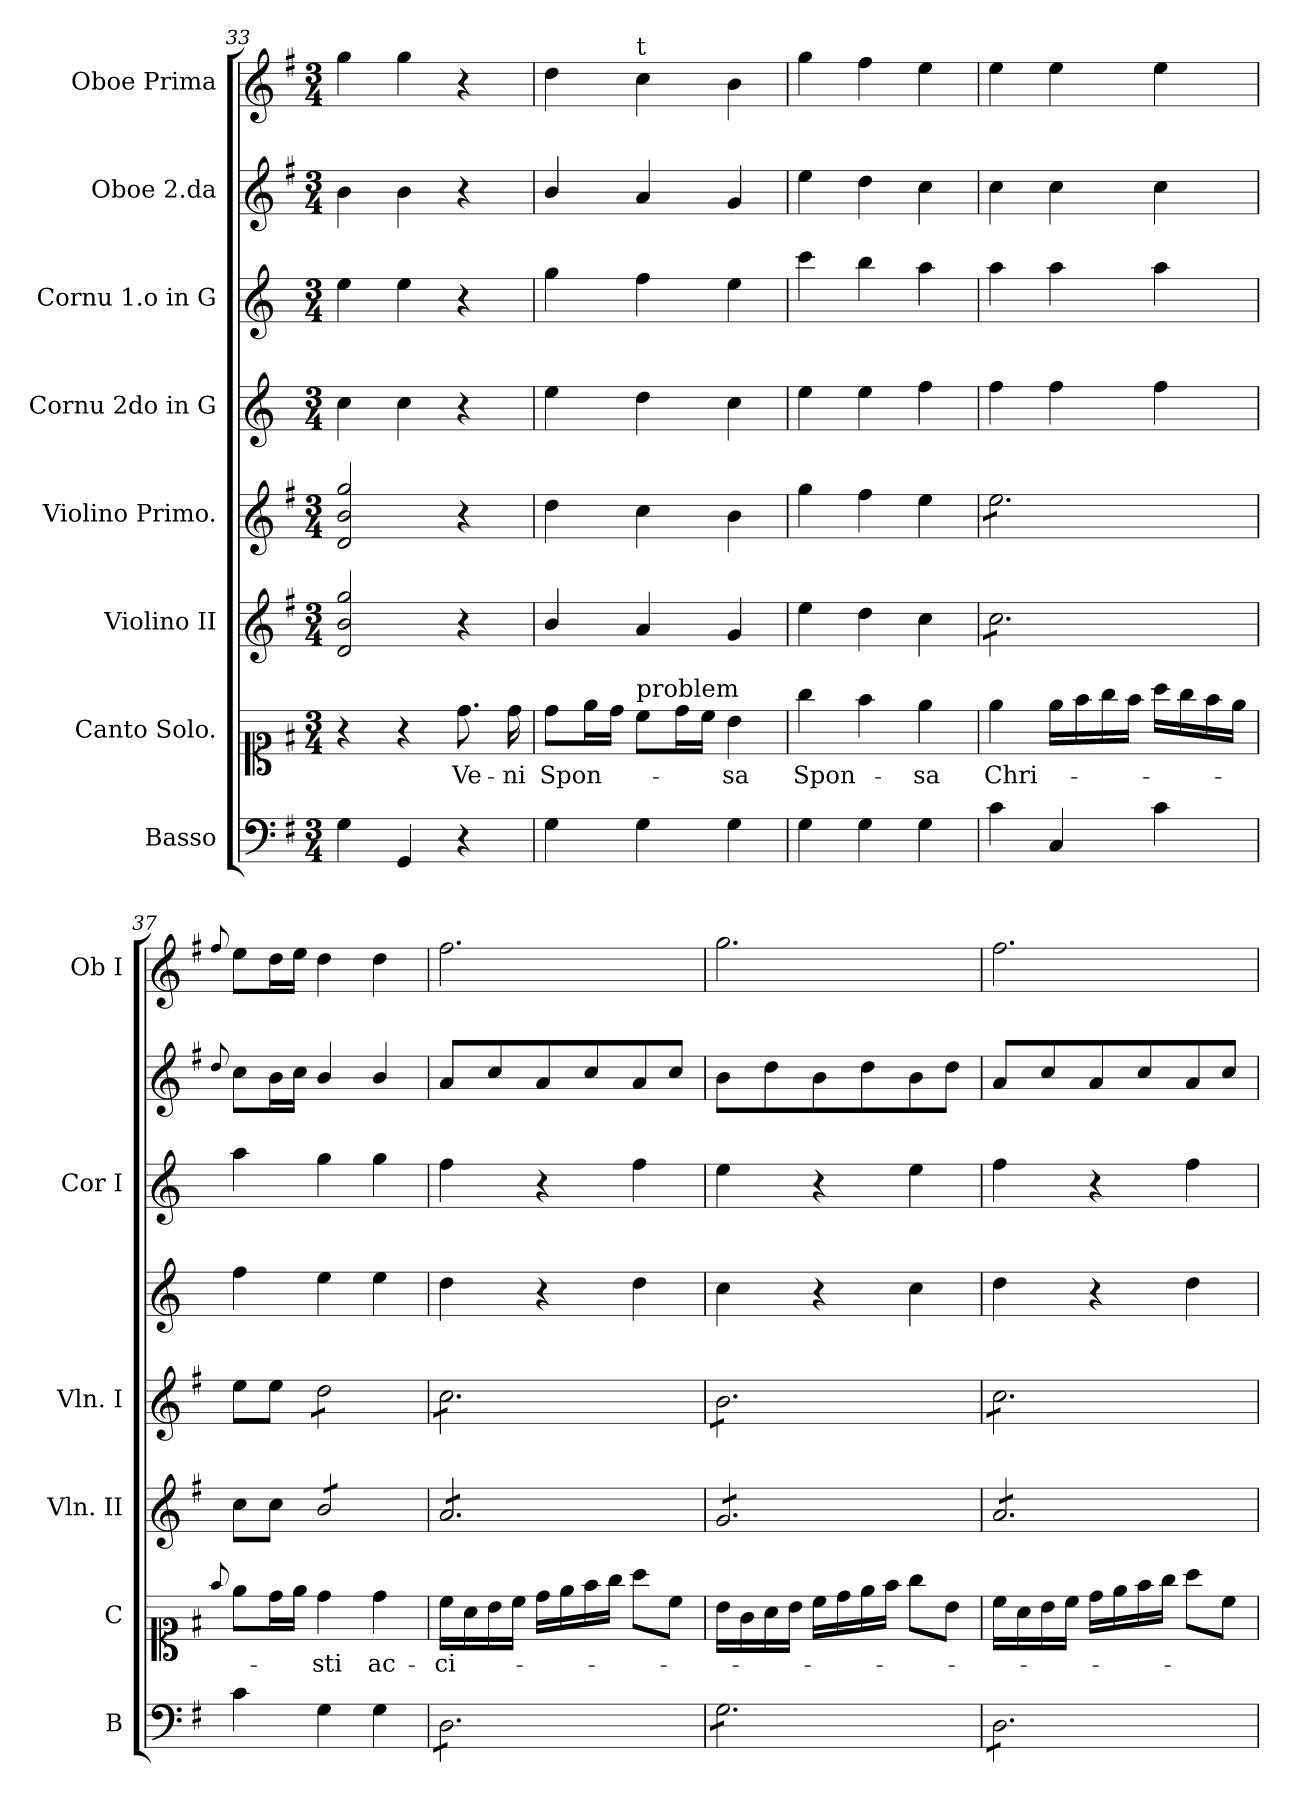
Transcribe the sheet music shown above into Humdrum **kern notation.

**kern	**kern	**text	**kern	**dynam	**kern	**dynam	**kern	**dynam	**kern	**dynam	**kern	**dynam	**kern	**dynam
*part8	*part7	*part7	*part6	*part6	*part5	*part5	*part4	*part4	*part3	*part3	*part2	*part2	*part1	*part1
*staff8	*staff7	*staff7	*staff6	*staff6	*staff5	*staff5	*staff4	*staff4	*staff3	*staff3	*staff2	*staff2	*staff1	*staff1
*I"Basso	*I"Canto Solo.	*	*I"Violino II	*	*I"Violino Primo.	*	*I"Cornu 2do in G	*	*I"Cornu 1.o   in G	*	*I"Oboe 2.da	*	*I"Oboe Prima	*
*I'B	*I'C	*	*I'Vln. II	*	*I'Vln. I	*	*	*	*I'Cor I	*	*	*	*I'Ob I	*
*clefF4	*clefC1	*	*clefG2	*	*clefG2	*	*clefG2	*	*clefG2	*	*clefG2	*	*clefG2	*
*	*	*	*	*	*	*	*ITrd3c5	*	*ITrd3c5	*	*	*	*	*
*k[f#]	*k[f#]	*	*k[f#]	*	*k[f#]	*	*k[f#]	*	*k[f#]	*	*k[f#]	*	*k[f#]	*
*G:	*G:	*	*G:	*	*G:	*	*	*	*	*	*G:	*	*G:	*
*M3/4	*M3/4	*	*M3/4	*	*M3/4	*	*M3/4	*	*M3/4	*	*M3/4	*	*M3/4	*
=33	=33	=33	=33	=33	=33	=33	=33	=33	=33	=33	=33	=33	=33	=33
4G\	4r	.	2d/ 2b/ 2gg/	.	2d/ 2b/ 2gg/	.	4g\	.	4b\	.	4b\	.	4gg\	.
4GG/	4r	.	.	.	.	.	4g\	.	4b\	.	4b\	.	4gg\	.
4r	8.dd\	Ve-	4r	.	4r	.	4r	.	4r	.	4r	.	4r	.
.	16dd\	-ni	.	.	.	.	.	.	.	.	.	.	.	.
=34	=34	=34	=34	=34	=34	=34	=34	=34	=34	=34	=34	=34	=34	=34
!	!	!	!	!LO:DY:a	!	!	!	!	!	!	!	!LO:DY:a	!	!
4G\	8dd\L	Spon-	4b/	pianis	4dd\	ppo.	4b\	piano	4dd\	piano	4b/	piano	4dd\	pianis
.	16ee\L	.	.	.	.	.	.	.	.	.	.	.	.	.
.	16dd\JJ	.	.	.	.	.	.	.	.	.	.	.	.	.
!	!	!	!	!	!	!	!	!	!	!	!	!	!LO:TX:a:t=t	!
!	!LO:TX:a:t=problem	!	!	!	!	!	!	!	!	!	!	!	!	!
4G\	8cc\L	.	4a/	.	4cc\	.	4a\	.	4cc\	.	4a/	.	4cc\	.
.	16dd\L	.	.	.	.	.	.	.	.	.	.	.	.	.
.	16cc\JJ	.	.	.	.	.	.	.	.	.	.	.	.	.
4G\	4b\	-sa	4g/	.	4b\	.	4g\	.	4b\	.	4g/	.	4b\	.
=35	=35	=35	=35	=35	=35	=35	=35	=35	=35	=35	=35	=35	=35	=35
4G\	4gg\	Spon-	4ee\	.	4gg\	.	4b\	.	4gg\	.	4ee\	.	4gg\	.
4G\	4ff#\	.	4dd\	.	4ff#\	.	4b\	.	4ff#\	.	4dd\	.	4ff#\	.
4G\	4ee\	-sa	4cc\	.	4ee\	.	4cc\	.	4ee\	.	4cc\	.	4ee\	.
=36	=36	=36	=36	=36	=36	=36	=36	=36	=36	=36	=36	=36	=36	=36
*	*	*	*tremolo	*	*	*	*	*	*	*	*	*	*	*
*	*	*	*	*	*tremolo	*	*	*	*	*	*	*	*	*
4c\	4ee\	Chri-	8cc\L	.	8ee\L	.	4cc\	.	4ee\	.	4cc\	.	4ee\	.
.	.	.	8cc\	.	8ee\	.	.	.	.	.	.	.	.	.
4C/	16ee\LL	.	8cc\	.	8ee\	.	4cc\	.	4ee\	.	4cc\	.	4ee\	.
.	16ff#\	.	.	.	.	.	.	.	.	.	.	.	.	.
.	16gg\	.	8cc\	.	8ee\	.	.	.	.	.	.	.	.	.
.	16ff#\JJ	.	.	.	.	.	.	.	.	.	.	.	.	.
4c\	16aa\LL	.	8cc\	.	8ee\	.	4cc\	.	4ee\	.	4cc\	.	4ee\	.
.	16gg\	.	.	.	.	.	.	.	.	.	.	.	.	.
.	16ff#\	.	8cc\J	.	8ee\J	.	.	.	.	.	.	.	.	.
*	*	*	*	*	*Xtremolo	*	*	*	*	*	*	*	*	*
*	*	*	*Xtremolo	*	*	*	*	*	*	*	*	*	*	*
.	16ee\JJ	.	.	.	.	.	.	.	.	.	.	.	.	.
=37	=37	=37	=37	=37	=37	=37	=37	=37	=37	=37	=37	=37	=37	=37
.	8qqff#/	.	.	.	.	.	.	.	.	.	8qqdd/	.	8qqff#/	.
4c\	8ee\L	.	8cc\L	.	8ee\L	.	4cc\	.	4ee\	.	8cc\L	.	8ee\L	.
.	16dd\L	.	8cc\J	.	8ee\J	.	.	.	.	.	16b\L	.	16dd\L	.
.	16ee\JJ	.	.	.	.	.	.	.	.	.	16cc\JJ	.	16ee\JJ	.
*	*	*	*tremolo	*	*	*	*	*	*	*	*	*	*	*
*	*	*	*	*	*tremolo	*	*	*	*	*	*	*	*	*
4G\	4dd\	-sti	8b/L	.	8dd\L	.	4b\	.	4dd\	.	4b/	.	4dd\	.
.	.	.	8b/	.	8dd\	.	.	.	.	.	.	.	.	.
4G\	4dd\	ac-	8b/	.	8dd\	.	4b\	.	4dd\	.	4b/	.	4dd\	.
.	.	.	8b/J	.	8dd\J	.	.	.	.	.	.	.	.	.
=38	=38	=38	=38	=38	=38	=38	=38	=38	=38	=38	=38	=38	=38	=38
*tremolo	*	*	*	*	*	*	*	*	*	*	*	*	*	*
8D\L	16cc\LL	-ci-	8a/L	.	8cc\L	.	4a\	.	4cc\	.	8a/L	.	2.ff#\	.
.	16a\	.	.	.	.	.	.	.	.	.	.	.	.	.
8D\	16b\	.	8a/	.	8cc\	.	.	.	.	.	8cc/	.	.	.
.	16cc\JJ	.	.	.	.	.	.	.	.	.	.	.	.	.
8D\	16dd\LL	.	8a/	.	8cc\	.	4r	.	4r	.	8a/	.	.	.
.	16ee\	.	.	.	.	.	.	.	.	.	.	.	.	.
8D\	16ff#\	.	8a/	.	8cc\	.	.	.	.	.	8cc/	.	.	.
.	16gg\JJ	.	.	.	.	.	.	.	.	.	.	.	.	.
8D\	8aa\L	.	8a/	.	8cc\	.	4a\	.	4cc\	.	8a/	.	.	.
8D\J	8cc\J	.	8a/J	.	8cc\J	.	.	.	.	.	8cc/J	.	.	.
=39	=39	=39	=39	=39	=39	=39	=39	=39	=39	=39	=39	=39	=39	=39
8G\L	16b\LL	.	8g/L	.	8b\L	.	4g\	.	4b\	.	8b\L	.	2.gg\	.
.	16g\	.	.	.	.	.	.	.	.	.	.	.	.	.
8G\	16a\	.	8g/	.	8b\	.	.	.	.	.	8dd\	.	.	.
.	16b\JJ	.	.	.	.	.	.	.	.	.	.	.	.	.
8G\	16cc\LL	.	8g/	.	8b\	.	4r	.	4r	.	8b\	.	.	.
.	16dd\	.	.	.	.	.	.	.	.	.	.	.	.	.
8G\	16ee\	.	8g/	.	8b\	.	.	.	.	.	8dd\	.	.	.
.	16ff#\JJ	.	.	.	.	.	.	.	.	.	.	.	.	.
8G\	8gg\L	.	8g/	.	8b\	.	4g\	.	4b\	.	8b\	.	.	.
8G\J	8b\J	.	8g/J	.	8b\J	.	.	.	.	.	8dd\J	.	.	.
=40	=40	=40	=40	=40	=40	=40	=40	=40	=40	=40	=40	=40	=40	=40
8D\L	16cc\LL	.	8a/L	.	8cc\L	.	4a\	.	4cc\	.	8a/L	.	2.ff#\	.
.	16a\	.	.	.	.	.	.	.	.	.	.	.	.	.
8D\	16b\	.	8a/	.	8cc\	.	.	.	.	.	8cc/	.	.	.
.	16cc\JJ	.	.	.	.	.	.	.	.	.	.	.	.	.
8D\	16dd\LL	.	8a/	.	8cc\	.	4r	.	4r	.	8a/	.	.	.
.	16ee\	.	.	.	.	.	.	.	.	.	.	.	.	.
8D\	16ff#\	.	8a/	.	8cc\	.	.	.	.	.	8cc/	.	.	.
.	16gg\JJ	.	.	.	.	.	.	.	.	.	.	.	.	.
8D\	8aa\L	.	8a/	.	8cc\	.	4a\	.	4cc\	.	8a/	.	.	.
8D\J	8cc\J	.	8a/J	.	8cc\J	.	.	.	.	.	8cc/J	.	.	.
*	*	*	*	*	*Xtremolo	*	*	*	*	*	*	*	*	*
*	*	*	*Xtremolo	*	*	*	*	*	*	*	*	*	*	*
*Xtremolo	*	*	*	*	*	*	*	*	*	*	*	*	*	*
=	=	=	=	=	=	=	=	=	=	=	=	=	=	=
*-	*-	*-	*-	*-	*-	*-	*-	*-	*-	*-	*-	*-	*-	*-
